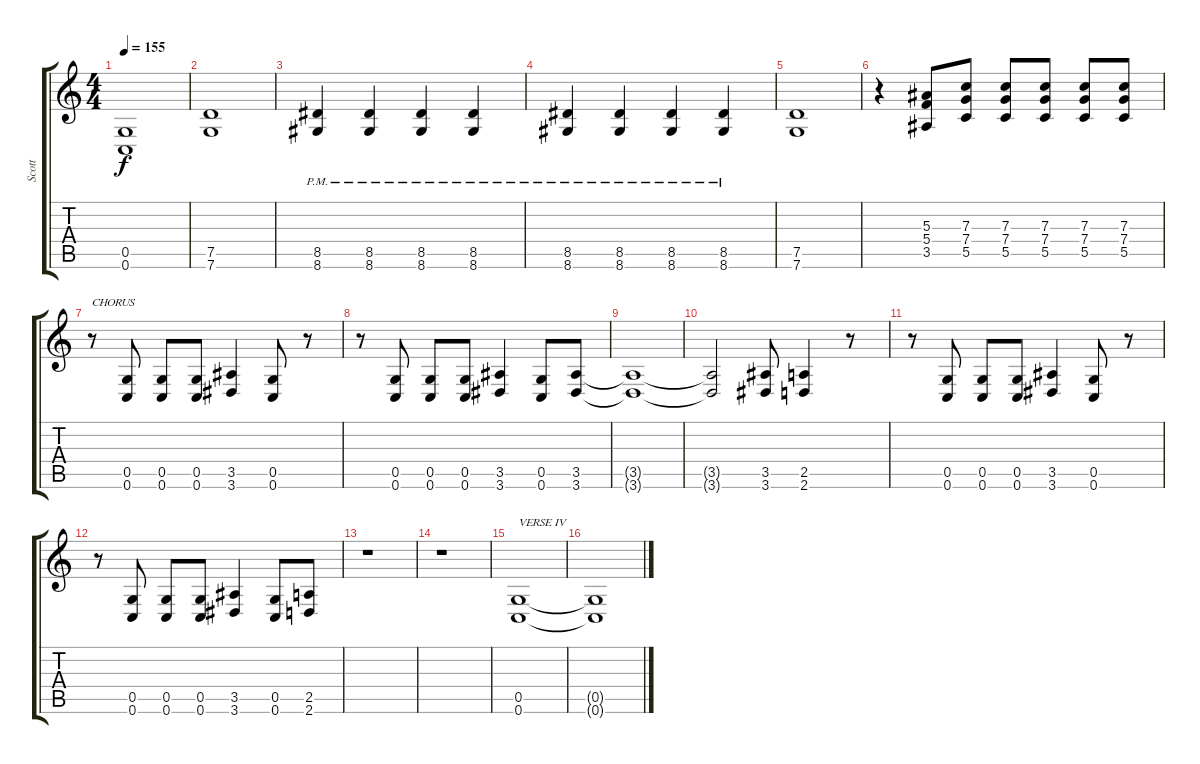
\track ("Scott" "Scott") {instrument distortionguitar}
\staff {score tabs}
\tuning (D4 A3 F3 C3 G2 C2) {hide}
\ts (4 4)
\tempo 155
\clef g2
\ks c
(0.5 0.6).1{dy f} |
(7.5 7.6).1 |
(8.5{pm} 8.6).4 (8.5{pm} 8.6).4 (8.5{pm} 8.6).4 (8.5{pm} 8.6).4 |
(8.5{pm} 8.6).4 (8.5{pm} 8.6).4 (8.5{pm} 8.6).4 (8.5{pm} 8.6).4 |
(7.5 7.6).1 |
r.4 (5.3 5.4 3.5).8 (7.3 7.4 5.5).8 (7.3 7.4 5.5).8 (7.3 7.4 5.5).8 (7.3 7.4 5.5).8 (7.3 7.4 5.5).8 |
r.8{txt "CHORUS"} (0.5 0.6).8 (0.5 0.6).8 (0.5 0.6).8 (3.5 3.6).4 (0.5 0.6).8 r.8 |
r.8 (0.5 0.6).8 (0.5 0.6).8 (0.5 0.6).8 (3.5 3.6).4 (0.5 0.6).8 (3.5 3.6).8 |
(3.5{t} 3.6{t}).1 |
(3.5{t} 3.6{t}).2 (3.5 3.6).8 (2.5 2.6).4 r.8 |
r.8 (0.5 0.6).8 (0.5 0.6).8 (0.5 0.6).8 (3.5 3.6).4 (0.5 0.6).8 r.8 |
r.8 (0.5 0.6).8 (0.5 0.6).8 (0.5 0.6).8 (3.5 3.6).4 (0.5 0.6).8 (2.5 2.6).8 |
r.1 |
r.1 |
(0.5 0.6).1{txt "VERSE IV"} |
(0.5{t} 0.6{t}).1
